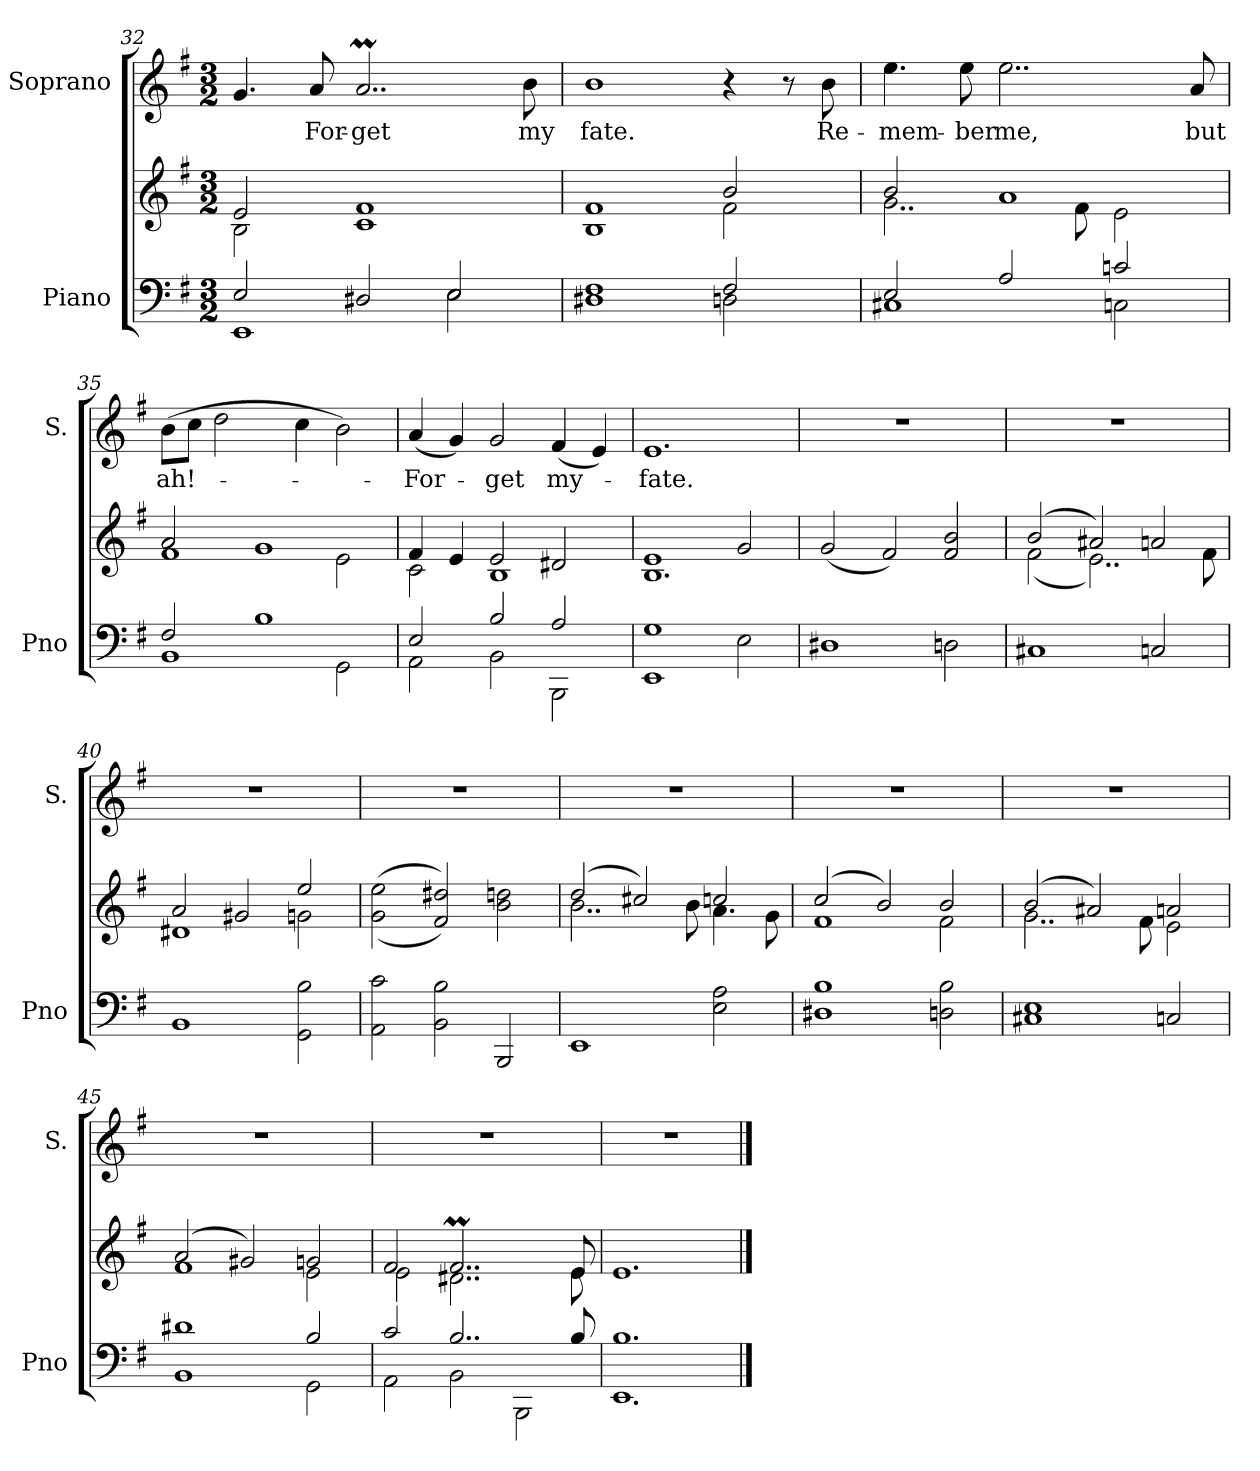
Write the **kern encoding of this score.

**kern	**kern	**kern	**text
*part2	*part2	*part1	*part1
*staff3	*staff2	*staff1	*staff1
*I"Piano	*	*I"Soprano	*
*I'Pno	*	*I'S.	*
!!LO:LB:g=z
*clefF4	*clefG2	*clefG2	*
*k[f#]	*k[f#]	*k[f#]	*
*G:	*G:	*G:	*
*M3/2	*M3/2	*M3/2	*
=32	=32	=32	=32
*^	*^	*	*
2E/	1EE	2e/	2B\	4.g/	.
.	.	.	.	8a/	For-
2D#X/	.	1f#	1c	2..aM/	get
2E/	2E\	.	.	.	.
.	.	.	.	8b\	my
=33	=33	=33	=33	=33	=33
1F#	1D#X	1f#	1B	1b	fate.
2F#/	2Dn\	2b/	2f#\	4r	.
.	.	.	.	8r	.
.	.	.	.	8b\	Re-
=34	=34	=34	=34	=34	=34
2E/	1C#X	2b/	2..g\	4.ee\	mem-
.	.	.	.	8ee\	ber
2A/	.	1a	.	2..ee\	me,
.	.	.	8f#\	.	.
2cn/	2Cn\	.	2e\	.	.
.	.	.	.	8a/	but
=35	=35	=35	=35	=35	=35
2F#/	1BB	2a/	1f#	(8b\L	ah!-
.	.	.	.	8cc\J	.
.	.	.	.	2dd\	.
1B	.	1g	.	.	.
.	.	.	.	4cc\	.
.	2GG\	.	2e\	2b\)	.
=36	=36	=36	=36	=36	=36
2E/	2AA\	4f#/	2c\	(4a/	For-
.	.	4e/	.	4g/)	.
2B/	2BB\	2e/	1B	2g/	get
2A/	2BBB\	2d#X/	.	(4f#/	my-
.	.	.	.	4e/)	.
*v	*v	*	*	*	*
=37	=37	=37	=37	=37
1EE 1G	1e	1.B	1.e	fate.
2E\	2g/	.	.	.
*	*v	*v	*	*
!!LO:LB:g=z
=38	=38	=38	=38
1D#X	(2g/	1.r	.
.	2f#/)	.	.
2Dn\	2f#/ 2b/	.	.
=39	=39	=39	=39
*	*^	*	*
1C#X	(2b/	(2f#\	1.r	.
.	2a#X/)	2..e\)	.	.
2Cn/	2an/	.	.	.
.	.	8f#\	.	.
=40	=40	=40	=40	=40
1BB	2a/	1d#X	1.r	.
.	2g#X/	.	.	.
2GG\ 2B\	2ee/	2gn\	.	.
*	*v	*v	*	*
=41	=41	=41	=41
2AA\ 2c\	((2g\ 2ee\	1.r	.
2BB\ 2B\	2f#/ 2dd#X/))	.	.
2BBB/	2b\ 2ddn\	.	.
=42	=42	=42	=42
*	*^	*	*
1EE	(2dd/	2..b\	1.r	.
.	2cc#X/)	.	.	.
.	.	8b\	.	.
2E\ 2A\	2ccn/	4.a\	.	.
.	.	8g\	.	.
=43	=43	=43	=43	=43
1D#X 1B	(2cc/	1f#	1.r	.
.	2b/)	.	.	.
2Dn\ 2B\	2b/	2f#\	.	.
=44	=44	=44	=44	=44
1C#X 1E	(2b/	2..g\	1.r	.
.	2a#X/)	.	.	.
.	.	8f#\	.	.
2Cn/	2an/	2e\	.	.
=45	=45	=45	=45	=45
*^	*	*	*	*
1d#X	1BB	(2a/	1f#	1.r	.
.	.	2g#X/)	.	.	.
2B/	2GG\	2gn/	2e\	.	.
!!LO:LB:g=z
=46	=46	=46	=46	=46	=46
2c/	2AA\	2f#/	2e\	1.r	.
2..B/	2BB\	2..f#m/	2..d#X\	.	.
.	2BBB\	.	.	.	.
8B/	.	8e/	8e\	.	.
*	*	*v	*v	*	*
=47	=47	=47	=47	=47
1.B	1.EE	1.e	1.r	.
*v	*v	*	*	*
==	==	==	==
*-	*-	*-	*-
